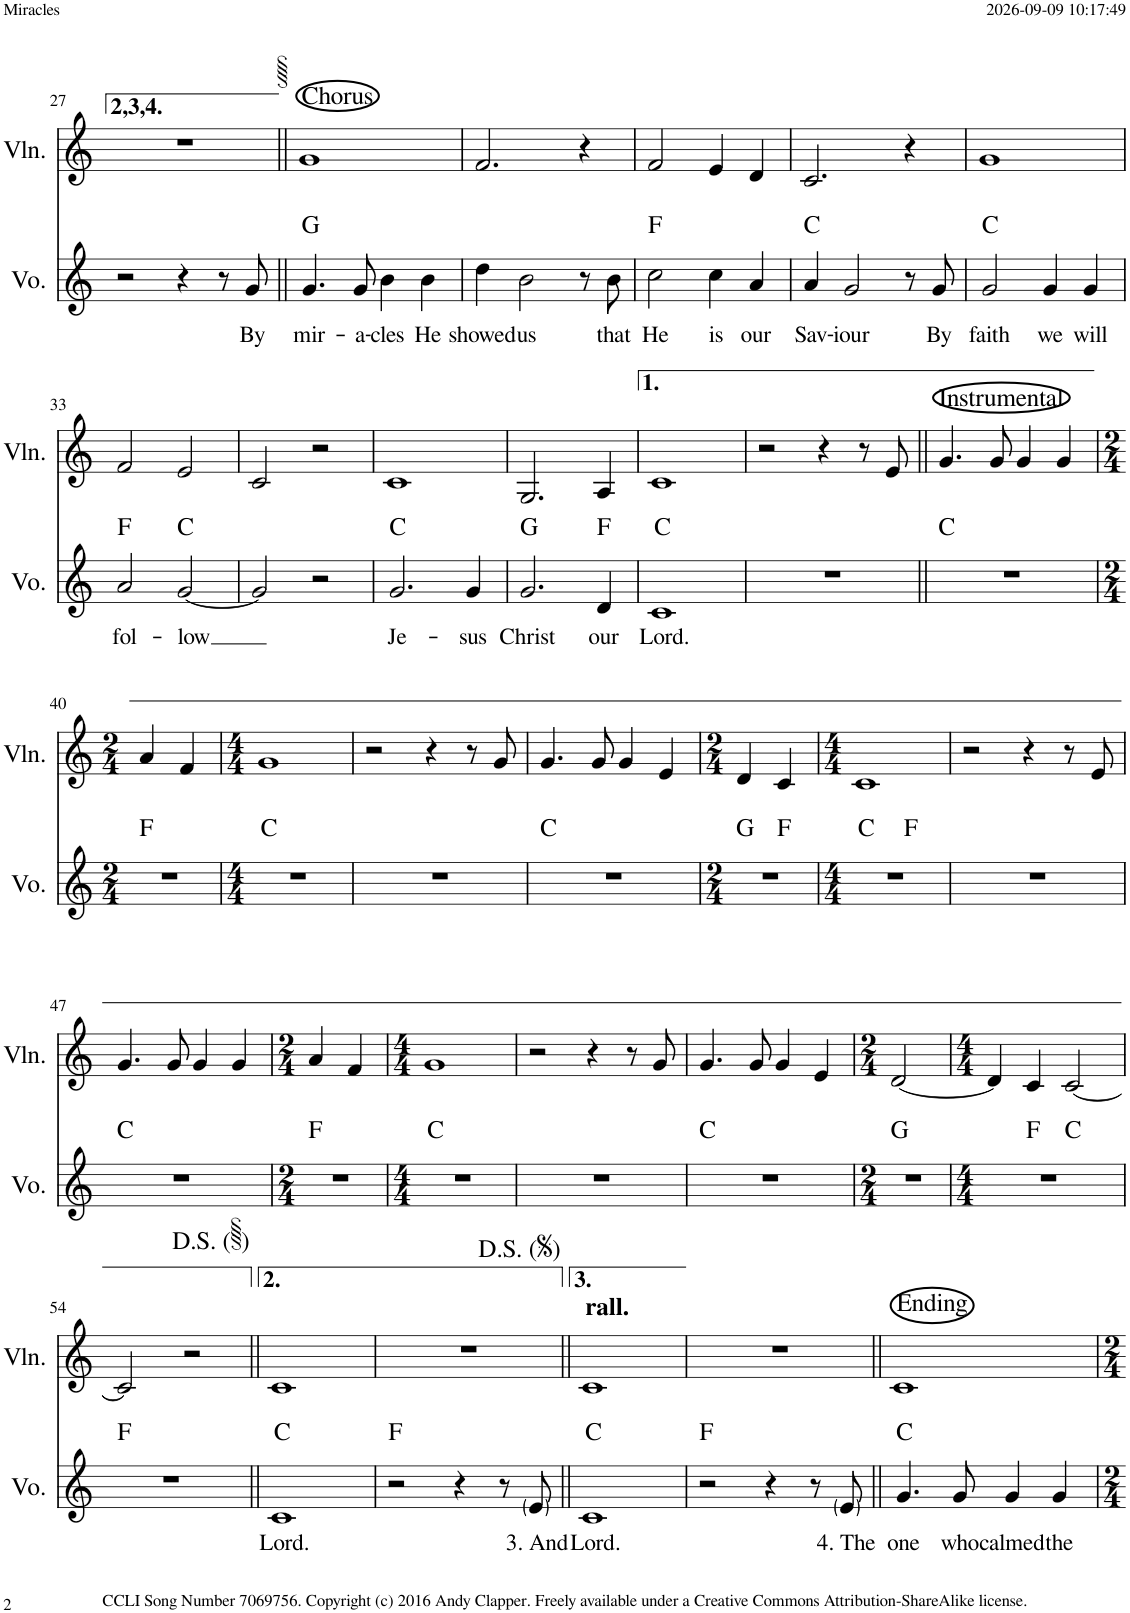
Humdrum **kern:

**kern	**text	**harte	**kern
*part2	*part2	*part2	*part1
*staff2	*staff2	*	*staff1
*I"Voice	*	*	*I"Violin
*I'Vo.	*	*	*I'Vln.
!!LO:PB:g=z
*clefG2	*	*	*clefG2
*k[]	*	*	*k[]
*M4/4	*	*	*M4/4
=27	=27	=27	=27
2r	.	.	1r
4r	.	.	.
8r	.	.	.
!	!LO:LY:b	!	!
8g/	By	.	.
=28||	=28||	=28||	=28||
!	!	!	!LO:TX:a:t=Chorus
!	!LO:LY:b	!	!
4.g/	mir-	G:maj	1g
!	!LO:LY:b	!	!
8g/	-a-	.	.
!	!LO:LY:b	!	!
4b\	-cles	.	.
!	!LO:LY:b	!	!
4b\	He	.	.
=29	=29	=29	=29
!	!LO:LY:b	!	!
4dd\	showed	.	2.f/
!	!LO:LY:b	!	!
2b\	us	.	.
8r	.	.	4r
!	!LO:LY:b	!	!
8b\	that	.	.
=30	=30	=30	=30
!	!LO:LY:b	!	!
2cc\	He	F:maj	2f/
!	!LO:LY:b	!	!
4cc\	is	.	4e/
!	!LO:LY:b	!	!
4a/	our	.	4d/
=31	=31	=31	=31
!	!LO:LY:b	!	!
4a/	Sav-	C:maj	2.c/
!	!LO:LY:b	!	!
2g/	-iour	.	.
8r	.	.	4r
!	!LO:LY:b	!	!
8g/	By	.	.
=32	=32	=32	=32
!	!LO:LY:b	!	!
2g/	faith	C:maj	1g
!	!LO:LY:b	!	!
4g/	we	.	.
!	!LO:LY:b	!	!
4g/	will	.	.
!!LO:LB:g=z
=33	=33	=33	=33
!	!LO:LY:b	!	!
2a/	fol-	F:maj	2f/
!	!LO:LY:b	!	!
[2g/	-low	C:maj	2e/
=34	=34	=34	=34
2g/]	.	.	2c/
2r	.	.	2r
=35	=35	=35	=35
!	!LO:LY:b	!	!
2.g/	Je-	C:maj	1c
!	!LO:LY:b	!	!
4g/	-sus	.	.
=36	=36	=36	=36
!	!LO:LY:b	!	!
2.g/	Christ	G:maj	2.G/
!	!LO:LY:b	!	!
4d/	our	F:maj	4A/
=37	=37	=37	=37
!	!LO:LY:b	!	!
1c	Lord.	C:maj	1c
=38	=38	=38	=38
1r	.	.	2r
.	.	.	4r
.	.	.	8r
.	.	.	8e/
=39||	=39||	=39||	=39||
!	!	!	!LO:TX:a:t=Instrumental
1r	.	C:maj	4.g/
.	.	.	8g/
.	.	.	4g/
.	.	.	4g/
!!LO:LB:g=z
=40	=40	=40	=40
*M2/4	*	*	*M2/4
2r	.	F:maj	4a/
.	.	.	4f/
=41	=41	=41	=41
*M4/4	*	*	*M4/4
1r	.	C:maj	1g
=42	=42	=42	=42
1r	.	.	2r
.	.	.	4r
.	.	.	8r
.	.	.	8g/
=43	=43	=43	=43
1r	.	C:maj	4.g/
.	.	.	8g/
.	.	.	4g/
.	.	.	4e/
=44	=44	=44	=44
*M2/4	*	*	*M2/4
*^	*	*	*
2r	4ryy	.	G:maj	4d/
.	4ryy	.	F:maj	4c/
=45	=45	=45	=45	=45
*M4/4	*	*	*	*M4/4
1r	2ryy	.	C:maj	1c
.	2ryy	.	F:maj	.
*v	*v	*	*	*
=46	=46	=46	=46
1r	.	.	2r
.	.	.	4r
.	.	.	8r
.	.	.	8e/
!!LO:LB:g=z
=47	=47	=47	=47
1r	.	C:maj	4.g/
.	.	.	8g/
.	.	.	4g/
.	.	.	4g/
=48	=48	=48	=48
*M2/4	*	*	*M2/4
2r	.	F:maj	4a/
.	.	.	4f/
=49	=49	=49	=49
*M4/4	*	*	*M4/4
1r	.	C:maj	1g
=50	=50	=50	=50
1r	.	.	2r
.	.	.	4r
.	.	.	8r
.	.	.	8g/
=51	=51	=51	=51
1r	.	C:maj	4.g/
.	.	.	8g/
.	.	.	4g/
.	.	.	4e/
=52	=52	=52	=52
*M2/4	*	*	*M2/4
2r	.	G:maj	[2d/
=53	=53	=53	=53
*M4/4	*	*	*M4/4
*^	*	*	*
*	*^	*	*	*
1r	4ryy	2ryy	.	.	4d/]
.	2.ryy	.	.	F:maj	4c/
.	.	2ryy	.	C:maj	[2c/
*v	*v	*v	*	*	*
!!LO:LB:g=z
=54	=54	=54	=54
1r	.	F:maj	2c/]
.	.	.	2r
=55||	=55||	=55||	=55||
!	!LO:LY:b	!	!
1c	Lord.	C:maj	1c
=56	=56	=56	=56
2r	.	F:maj	1r
4r	.	.	.
8r	.	.	.
!	!LO:LY:b	!	!
8e/	3. And	.	.
=57||	=57||	=57||	=57||
!	!	!	!LO:TX:a:B:t=rall.
!	!LO:LY:b	!	!
1c	Lord.	C:maj	1c
=58	=58	=58	=58
2r	.	F:maj	1r
4r	.	.	.
8r	.	.	.
!	!LO:LY:b	!	!
8e/	4. The	.	.
=59||	=59||	=59||	=59||
!	!	!	!LO:TX:a:t=Ending
!	!LO:LY:b	!	!
4.g/	one	C:maj	1c
!	!LO:LY:b	!	!
8g/	who	.	.
!	!LO:LY:b	!	!
4g/	calmed	.	.
!	!LO:LY:b	!	!
4g/	the	.	.
=	=	=	=
*-	*-	*-	*-
